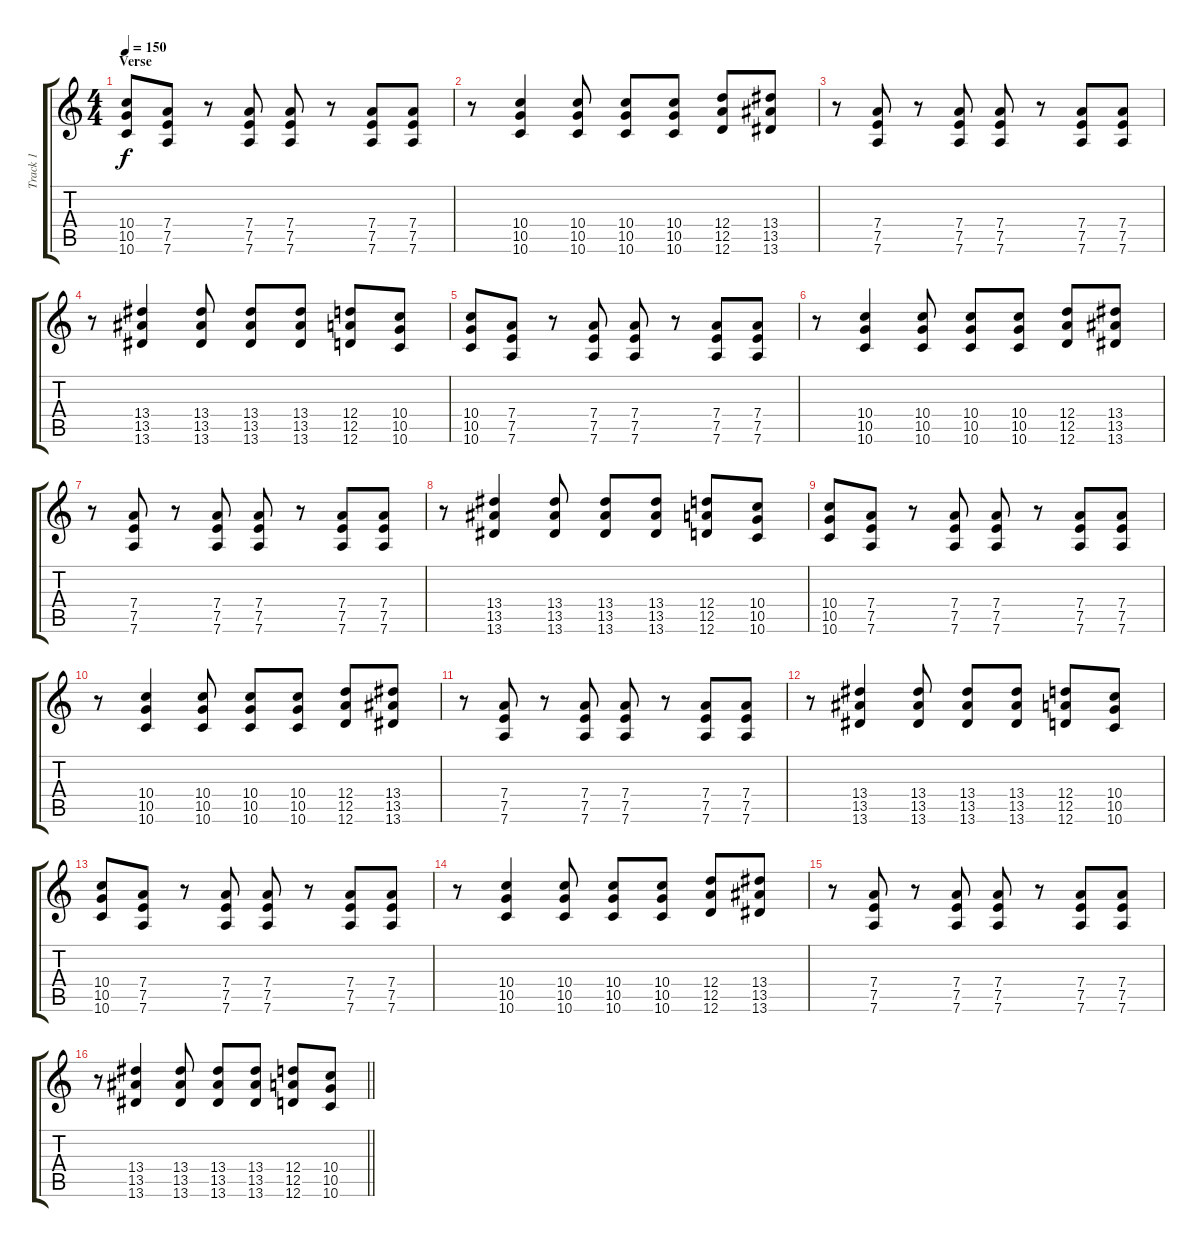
\track ("Track 1" "Track 1") {instrument overdrivenguitar}
\staff {score tabs}
\tuning (E4 B3 G3 D3 A2 D2) {hide}
\ts (4 4)
\section ("" "Verse")
\tempo 150
\clef g2
\ks c
(10.4 10.5 10.6).8{dy f} (7.4 7.5 7.6).8 r.8 (7.4 7.5 7.6).8 (7.4 7.5 7.6).8 r.8 (7.4 7.5 7.6).8 (7.4 7.5 7.6).8 |
r.8 (10.4 10.5 10.6).4 (10.4 10.5 10.6).8 (10.4 10.5 10.6).8 (10.4 10.5 10.6).8 (12.4 12.5 12.6).8 (13.4 13.5 13.6).8 |
r.8 (7.4 7.5 7.6).8 r.8 (7.4 7.5 7.6).8 (7.4 7.5 7.6).8 r.8 (7.4 7.5 7.6).8 (7.4 7.5 7.6).8 |
r.8 (13.4 13.5 13.6).4 (13.4 13.5 13.6).8 (13.4 13.5 13.6).8 (13.4 13.5 13.6).8 (12.4 12.5 12.6).8 (10.4 10.5 10.6).8 |
(10.4 10.5 10.6).8 (7.4 7.5 7.6).8 r.8 (7.4 7.5 7.6).8 (7.4 7.5 7.6).8 r.8 (7.4 7.5 7.6).8 (7.4 7.5 7.6).8 |
r.8 (10.4 10.5 10.6).4 (10.4 10.5 10.6).8 (10.4 10.5 10.6).8 (10.4 10.5 10.6).8 (12.4 12.5 12.6).8 (13.4 13.5 13.6).8 |
r.8 (7.4 7.5 7.6).8 r.8 (7.4 7.5 7.6).8 (7.4 7.5 7.6).8 r.8 (7.4 7.5 7.6).8 (7.4 7.5 7.6).8 |
r.8 (13.4 13.5 13.6).4 (13.4 13.5 13.6).8 (13.4 13.5 13.6).8 (13.4 13.5 13.6).8 (12.4 12.5 12.6).8 (10.4 10.5 10.6).8 |
(10.4 10.5 10.6).8 (7.4 7.5 7.6).8 r.8 (7.4 7.5 7.6).8 (7.4 7.5 7.6).8 r.8 (7.4 7.5 7.6).8 (7.4 7.5 7.6).8 |
r.8 (10.4 10.5 10.6).4 (10.4 10.5 10.6).8 (10.4 10.5 10.6).8 (10.4 10.5 10.6).8 (12.4 12.5 12.6).8 (13.4 13.5 13.6).8 |
r.8 (7.4 7.5 7.6).8 r.8 (7.4 7.5 7.6).8 (7.4 7.5 7.6).8 r.8 (7.4 7.5 7.6).8 (7.4 7.5 7.6).8 |
r.8 (13.4 13.5 13.6).4 (13.4 13.5 13.6).8 (13.4 13.5 13.6).8 (13.4 13.5 13.6).8 (12.4 12.5 12.6).8 (10.4 10.5 10.6).8 |
(10.4 10.5 10.6).8 (7.4 7.5 7.6).8 r.8 (7.4 7.5 7.6).8 (7.4 7.5 7.6).8 r.8 (7.4 7.5 7.6).8 (7.4 7.5 7.6).8 |
r.8 (10.4 10.5 10.6).4 (10.4 10.5 10.6).8 (10.4 10.5 10.6).8 (10.4 10.5 10.6).8 (12.4 12.5 12.6).8 (13.4 13.5 13.6).8 |
r.8 (7.4 7.5 7.6).8 r.8 (7.4 7.5 7.6).8 (7.4 7.5 7.6).8 r.8 (7.4 7.5 7.6).8 (7.4 7.5 7.6).8 |
\barLineRight lightlight
r.8 (13.4 13.5 13.6).4 (13.4 13.5 13.6).8 (13.4 13.5 13.6).8 (13.4 13.5 13.6).8 (12.4 12.5 12.6).8 (10.4 10.5 10.6).8
